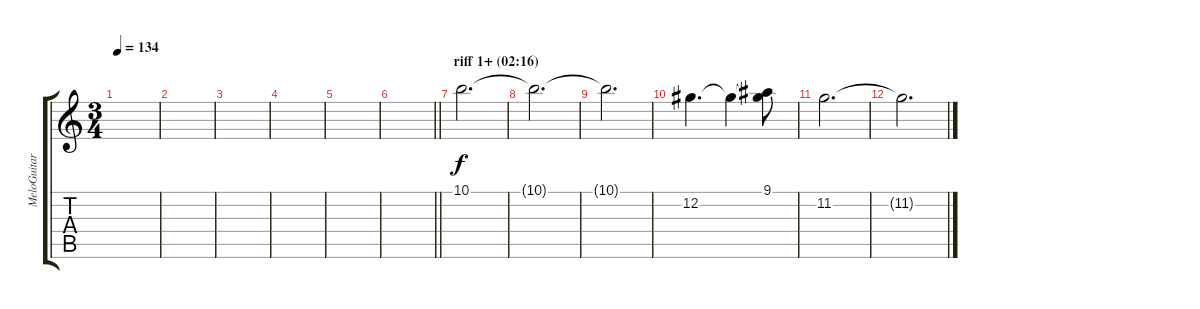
\track ("MeloGuitar" "MeloGuitar") {instrument electricguitarjazz}
\staff {score tabs}
\tuning (Db4 Ab3 E3 B2 Gb2 Db2) {hide}
\ts (3 4)
\tempo 134
\clef g2
\ks c
|
|
|
|
|
\barLineRight lightlight
|
\section ("" "riff 1+ (02:16)")
10.1.2{d} |
10.1{t}.2{d} |
10.1{t}.2{d} |
12.2.4{d} 12.2{t}.4 (9.1 12.2{t}).8 |
11.2.2{d} |
11.2{t}.2{d}
